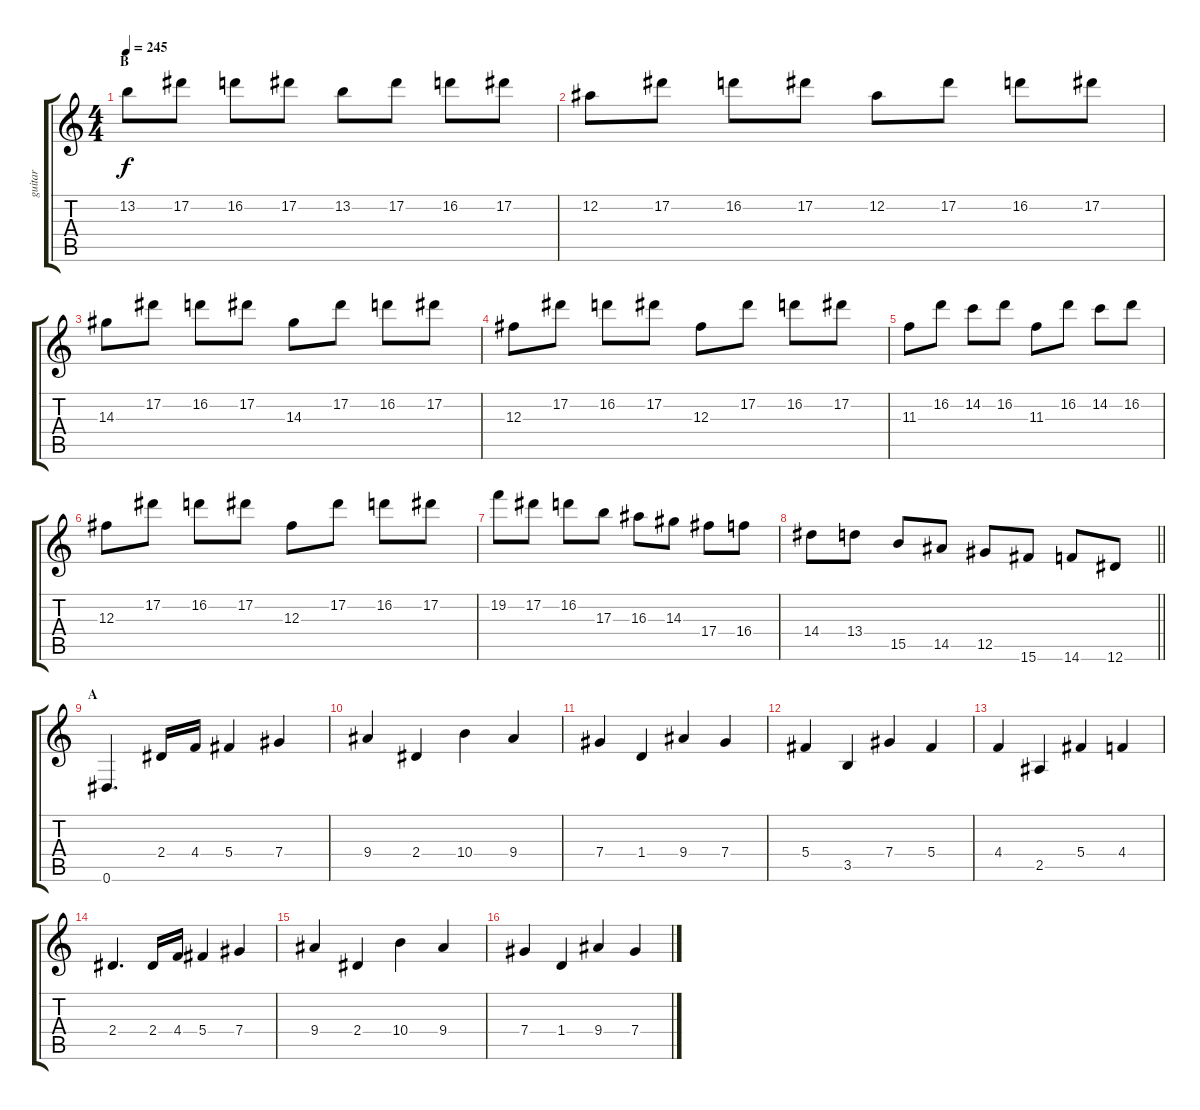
\track ("guitar" "guitar") {instrument overdrivenguitar}
\staff {score tabs}
\tuning (Eb4 Bb3 Gb3 Db3 Ab2 Eb2) {hide}
\ts (4 4)
\section ("" "B")
\tempo 245
\clef g2
\ks c
13.2.8{dy f} 17.2.8 16.2.8 17.2.8 13.2.8 17.2.8 16.2.8 17.2.8 |
12.2.8 17.2.8 16.2.8 17.2.8 12.2.8 17.2.8 16.2.8 17.2.8 |
14.3.8 17.2.8 16.2.8 17.2.8 14.3.8 17.2.8 16.2.8 17.2.8 |
12.3.8 17.2.8 16.2.8 17.2.8 12.3.8 17.2.8 16.2.8 17.2.8 |
11.3.8 16.2.8 14.2.8 16.2.8 11.3.8 16.2.8 14.2.8 16.2.8 |
12.3.8 17.2.8 16.2.8 17.2.8 12.3.8 17.2.8 16.2.8 17.2.8 |
19.2.8 17.2.8 16.2.8 17.3.8 16.3.8 14.3.8 17.4.8 16.4.8 |
\barLineRight lightlight
14.4.8 13.4.8 15.5.8 14.5.8 12.5.8 15.6.8 14.6.8 12.6.8 |
\section ("" "A")
0.6.4{d} 2.4.16 4.4.16 5.4.4 7.4.4 |
9.4.4 2.4.4 10.4.4 9.4.4 |
7.4.4 1.4.4 9.4.4 7.4.4 |
5.4.4 3.5.4 7.4.4 5.4.4 |
4.4.4 2.5.4 5.4.4 4.4.4 |
2.4.4{d} 2.4.16 4.4.16 5.4.4 7.4.4 |
9.4.4 2.4.4 10.4.4 9.4.4 |
7.4.4 1.4.4 9.4.4 7.4.4
